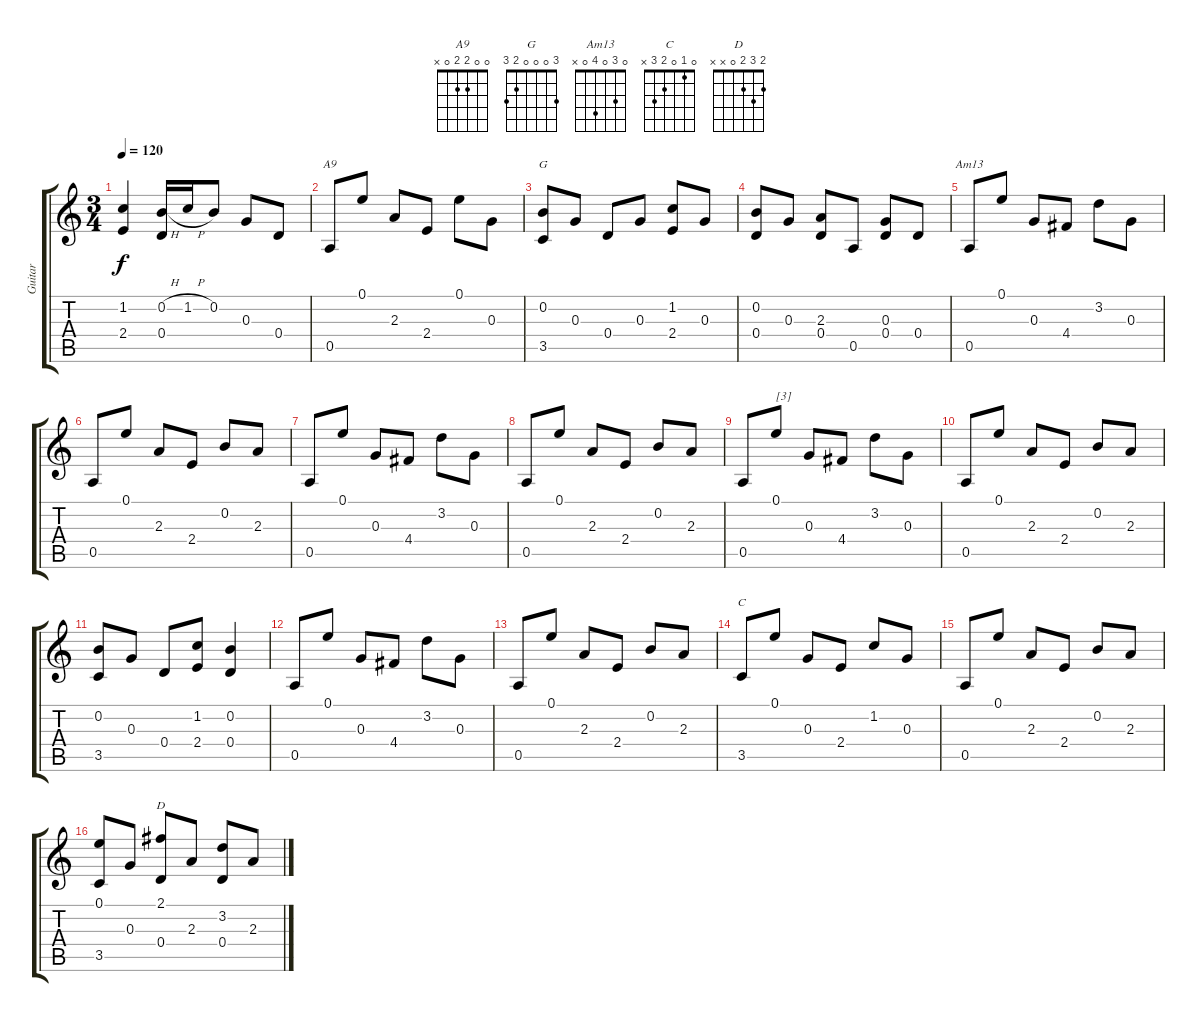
\track ("Guitar" "Guitar") {instrument acousticguitarsteel}
\staff {score tabs}
\tuning (E4 B3 G3 D3 A2 E2) {hide}
\chord ("A9" 0 0 2 2 0 x)
\chord ("G" 3 0 0 0 2 3)
\chord ("Am13" 0 3 0 4 0 x)
\chord ("C" 0 1 0 2 3 x)
\chord ("D" 2 3 2 0 x x)
\ts (3 4)
\tempo 120
\clef g2
\ks c
(1.2 2.4).4{dy f} (0.2{h} 0.4).16 1.2{h}.16 0.2.8 0.3.8 0.4.8 |
0.5.8{ch "A9"} 0.1.8 2.3.8 2.4.8 0.1.8 0.3.8 |
(0.2 3.5).8{ch "G"} 0.3.8 0.4.8 0.3.8 (1.2 2.4).8 0.3.8 |
(0.2 0.4).8 0.3.8 (2.3 0.4).8 0.5.8 (0.3 0.4).8 0.4.8 |
0.5.8{ch "Am13"} 0.1.8 0.3.8 4.4.8 3.2.8 0.3.8 |
0.5.8 0.1.8 2.3.8 2.4.8 0.2.8 2.3.8 |
0.5.8 0.1.8 0.3.8 4.4.8 3.2.8 0.3.8 |
0.5.8 0.1.8 2.3.8 2.4.8 0.2.8 2.3.8 |
0.5.8 0.1.8{txt "[3]"} 0.3.8 4.4.8 3.2.8 0.3.8 |
0.5.8 0.1.8 2.3.8 2.4.8 0.2.8 2.3.8 |
(0.2 3.5).8 0.3.8 0.4.8 (1.2 2.4).8 (0.2 0.4).4 |
0.5.8 0.1.8 0.3.8 4.4.8 3.2.8 0.3.8 |
0.5.8 0.1.8 2.3.8 2.4.8 0.2.8 2.3.8 |
3.5.8{ch "C"} 0.1.8 0.3.8 2.4.8 1.2.8 0.3.8 |
0.5.8 0.1.8 2.3.8 2.4.8 0.2.8 2.3.8 |
(0.1 3.5).8 0.3.8 (2.1 0.4).8{ch "D"} 2.3.8 (3.2 0.4).8 2.3.8
